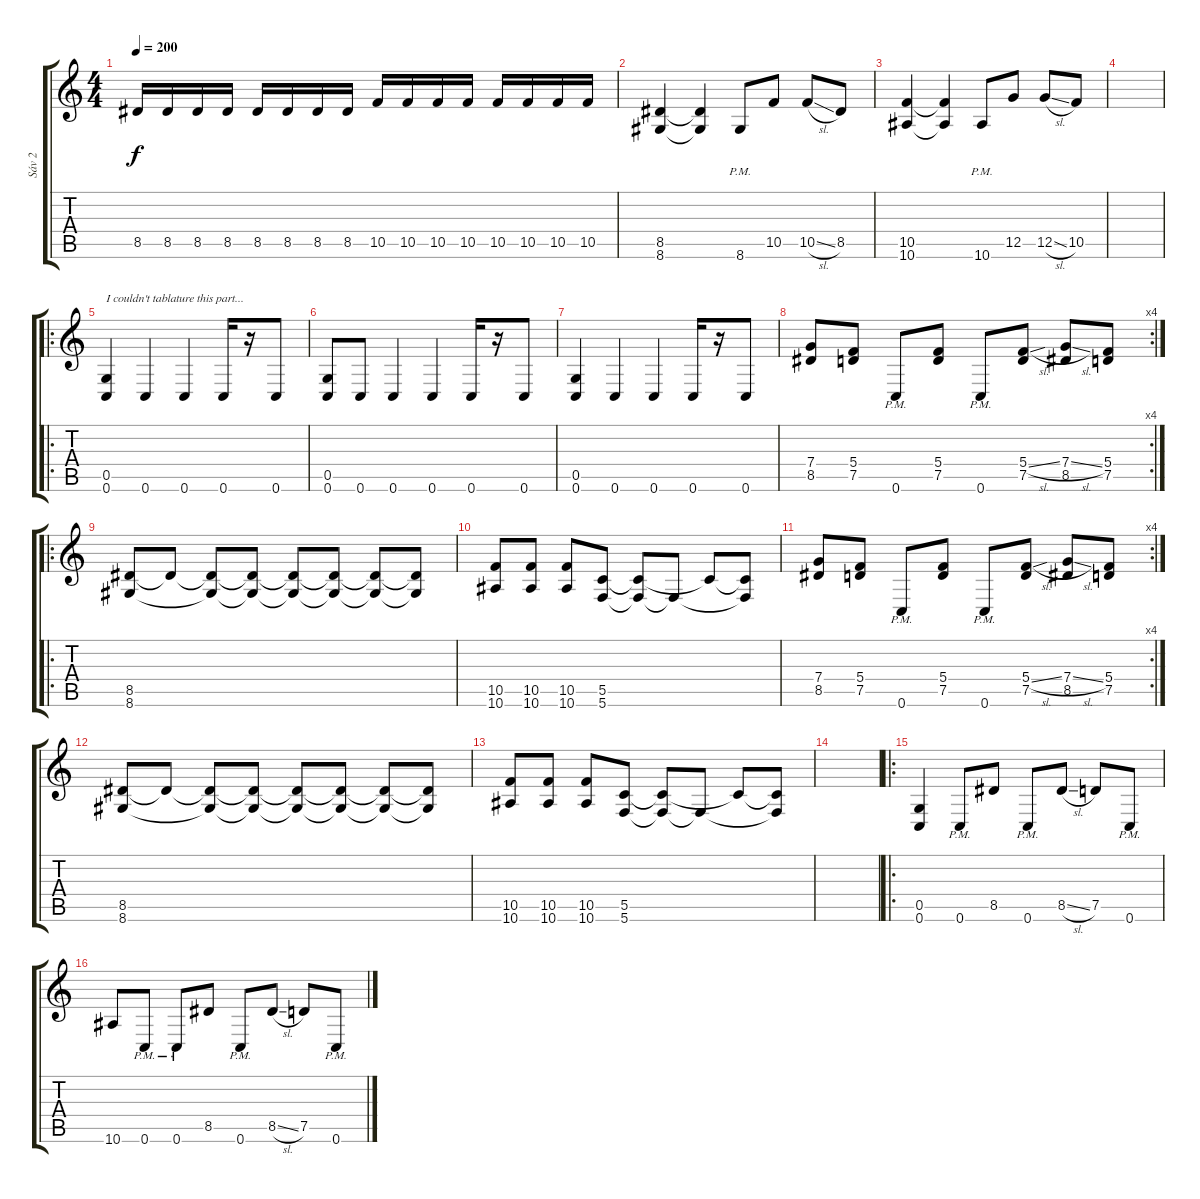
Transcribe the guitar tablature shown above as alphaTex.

\track ("Sáv 2" "Sáv 2") {instrument distortionguitar}
\staff {score tabs}
\tuning (D4 A3 F3 C3 G2 C2) {hide}
\ts (4 4)
\tempo 200
\clef g2
\ks c
8.5.16{dy f} 8.5.16 8.5.16 8.5.16 8.5.16 8.5.16 8.5.16 8.5.16 10.5.16 10.5.16 10.5.16 10.5.16 10.5.16 10.5.16 10.5.16 10.5.16 |
(8.5 8.6).4 (8.5{t} 8.6{t}).4 8.6{pm}.8 10.5.8 10.5{sl}.8 8.5.8 |
(10.5 10.6).4 (10.5{t} 10.6{t}).4 10.6{pm}.8 12.5.8 12.5{sl}.8 10.5.8 |
|
\ro
(0.5 0.6).4{txt "I couldn't tablature this part..."} 0.6.4 0.6.4 0.6.16 r.16 0.6.8 |
(0.5 0.6).8 0.6.8 0.6.4 0.6.4 0.6.16 r.16 0.6.8 |
(0.5 0.6).4 0.6.4 0.6.4 0.6.16 r.16 0.6.8 |
\rc 4
(7.4 8.5).8 (5.4 7.5).8 0.6{pm}.8 (5.4 7.5).8 0.6{pm}.8 (5.4{sl} 7.5).8 (7.4{sl} 8.5).8 (5.4 7.5).8 |
\ro
(8.5 8.6).8 8.5{t}.8 (8.5{t} 8.6{t}).8 (8.5{t} 8.6{t}).8 (8.5{t} 8.6{t}).8 (8.5{t} 8.6{t}).8 (8.5{t} 8.6{t}).8 (8.5{t} 8.6{t}).8 |
(10.5 10.6).8 (10.5 10.6).8 (10.5 10.6).8 (5.5 5.6).8 (5.5{t} 5.6{t}).8 5.6{t}.8 5.5{t}.8 (5.5{t} 5.6{t}).8 |
\rc 4
(7.4 8.5).8 (5.4 7.5).8 0.6{pm}.8 (5.4 7.5).8 0.6{pm}.8 (5.4{sl} 7.5).8 (7.4{sl} 8.5).8 (5.4 7.5).8 |
(8.5 8.6).8 8.5{t}.8 (8.5{t} 8.6{t}).8 (8.5{t} 8.6{t}).8 (8.5{t} 8.6{t}).8 (8.5{t} 8.6{t}).8 (8.5{t} 8.6{t}).8 (8.5{t} 8.6{t}).8 |
(10.5 10.6).8 (10.5 10.6).8 (10.5 10.6).8 (5.5 5.6).8 (5.5{t} 5.6{t}).8 5.6{t}.8 5.5{t}.8 (5.5{t} 5.6{t}).8 |
|
\ro
(0.5 0.6).4{instrument distortionguitar} 0.6{pm}.8 8.5.8 0.6{pm}.8 8.5{sl}.8 7.5.8 0.6{pm}.8 |
10.6.8 0.6{pm}.8 0.6{pm}.8 8.5.8 0.6{pm}.8 8.5{sl}.8 7.5.8 0.6{pm}.8
